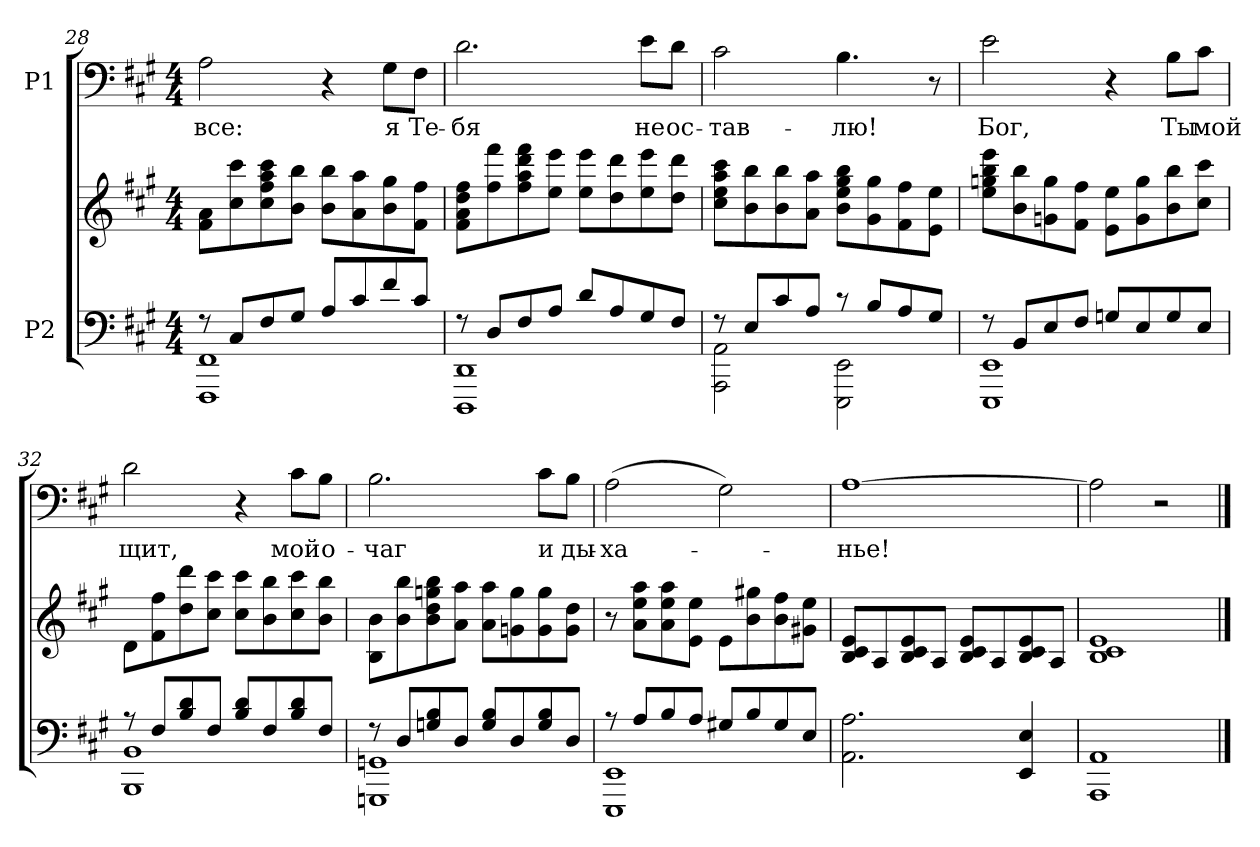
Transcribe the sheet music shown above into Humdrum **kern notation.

**kern	**kern	**kern	**text
*part2	*part2	*part1	*part1
*staff3	*staff2	*staff1	*staff1
*I"P2	*	*I"P1	*
*clefF4	*clefG2	*clefF4	*
*k[f#c#g#]	*k[f#c#g#]	*k[f#c#g#]	*
*A:	*A:	*A:	*
*M4/4	*M4/4	*M4/4	*
=28	=28	=28	=28
*^	*	*	*
!	!	!	!	!LO:LY:b:color=#000000
8r	1FFF#i 1FF#i	8f#i\ 8aiL	2Ai\	все:
8C#i/L	.	8cc#i\ 8ccc#i	.	.
8F#i/	.	8cc#i\ 8ff#i 8aai 8ccc#i	.	.
8G#i/J	.	8bi\ 8bbiJ	.	.
8Ai/L	.	8bi\ 8bbiL	4r	.
8c#i/	.	8ai\ 8aai	.	.
!	!	!	!	!LO:LY:b:color=#000000
8f#i/	.	8bi\ 8gg#i	8G#i\L	я
!	!	!	!	!LO:LY:b:color=#000000
8c#i/J	.	8f#i\ 8ff#iJ	8F#i\J	Те-
!!LO:LB:g=z
=29	=29	=29	=29	=29
!	!	!	!	!LO:LY:b:color=#000000
8r	1DDDi 1DDi	8f#i\ 8ai 8ddi 8ff#iL	2.di\	-бя
8Di/L	.	8ff#i\ 8fff#i	.	.
8F#i/	.	8ff#i\ 8aai 8dddi 8fff#i	.	.
8Ai/J	.	8eei\ 8eeeiJ	.	.
8di/L	.	8eei\ 8eeeiL	.	.
8Ai/	.	8ddi\ 8dddi	.	.
!	!	!	!	!LO:LY:b:color=#000000
8G#i/	.	8eei\ 8eeei	8ei\L	не
!	!	!	!	!LO:LY:b:color=#000000
8F#i/J	.	8ddi\ 8dddiJ	8di\J	ос-
=30	=30	=30	=30	=30
!	!	!	!	!LO:LY:b:color=#000000
8r	2AAAi\ 2AAi	8cc#i\ 8eei 8aai 8ccc#iL	2c#i\	-тав-
8Ei/L	.	8bi\ 8bbi	.	.
8c#i/	.	8bi\ 8bbi	.	.
8Ai/J	.	8ai\ 8aaiJ	.	.
!	!	!	!	!LO:LY:b:color=#000000
8r	2EEEi\ 2EEi	8bi\ 8eei 8gg#i 8bbiL	4.Bi\	-лю!
8Bi/L	.	8g#i\ 8gg#i	.	.
8Ai/	.	8f#i\ 8ff#i	.	.
8G#i/J	.	8ei\ 8eeiJ	8r	.
=31	=31	=31	=31	=31
!	!	!	!	!LO:LY:b:color=#000000
8r	1EEEi 1EEi	8eei\ 8ggni 8bbi 8eeeiL	2ei\	Бог,
8BBi/L	.	8bi\ 8bbi	.	.
8Ei/	.	8gni\ 8ggi	.	.
8F#i/J	.	8f#i\ 8ff#iJ	.	.
8Gni/L	.	8ei\ 8eeiL	4r	.
8Ei/	.	8gi\ 8ggi	.	.
!	!	!	!	!LO:LY:b:color=#000000
8Gi/	.	8bi\ 8bbi	8Bi\L	Ты
!	!	!	!	!LO:LY:b:color=#000000
8Ei/J	.	8cc#i\ 8ccc#iJ	8c#i\J	мой
=32	=32	=32	=32	=32
!	!	!	!	!LO:LY:b:color=#000000
8r	1BBBi 1BBi	8di\L	2di\	щит,
8F#i/L	.	8f#i\ 8ff#i	.	.
8Bi/ 8di	.	8ddi\ 8dddi	.	.
8F#i/J	.	8cc#i\ 8ccc#iJ	.	.
8Bi/ 8diL	.	8cc#i\ 8ccc#iL	4r	.
8F#i/	.	8bi\ 8bbi	.	.
!	!	!	!	!LO:LY:b:color=#000000
8Bi/ 8di	.	8cc#i\ 8ccc#i	8c#i\L	мой
!	!	!	!	!LO:LY:b:color=#000000
8F#i/J	.	8bi\ 8bbiJ	8Bi\J	о-
!!LO:LB:g=z
=33	=33	=33	=33	=33
!	!	!	!	!LO:LY:b:color=#000000
8r	1GGGni 1GGni	8Bi\ 8biL	2.Bi\	-чаг
8Di/L	.	8bi\ 8bbi	.	.
8Gni/ 8Bi	.	8bi\ 8ddi 8ggni 8bbi	.	.
8Di/J	.	8ai\ 8aaiJ	.	.
8Gi/ 8BiL	.	8ai\ 8aaiL	.	.
8Di/	.	8gni\ 8ggi	.	.
!	!	!	!	!LO:LY:b:color=#000000
8Gi/ 8Bi	.	8gi\ 8ggi	8c#i\L	и
!	!	!	!	!LO:LY:b:color=#000000
8Di/J	.	8gi\ 8ddiJ	8Bi\J	ды-
=34	=34	=34	=34	=34
!	!	!	!	!LO:LY:b:color=#000000
8r	1EEEi 1EEi	8r	(2Ai\	ха-
8Ai/L	.	8ai\ 8eei 8aaiL	.	.
8Bi/	.	8ai\ 8eei 8aai	.	.
8Ai/J	.	8ei\ 8eeiJ	.	.
8G#Xi/L	.	8ei\L	2G#i\)	.
8Bi/	.	8bi\ 8gg#Xi	.	.
8G#i/	.	8bi\ 8ff#i	.	.
8Ei/J	.	8g#Xi\ 8eeiJ	.	.
*v	*v	*	*	*
=35	=35	=35	=35
!	!	!	!LO:LY:b:color=#000000
2.AAi\ 2.Ai	8Bi/ 8c#i 8eiL	[>1Ai	-нье!
.	8Ai/	.	.
.	8Bi/ 8c#i 8ei	.	.
.	8Ai/J	.	.
.	8Bi/ 8c#i 8eiL	.	.
.	8Ai/	.	.
4EEi/ 4Ei	8Bi/ 8c#i 8ei	.	.
.	8Ai/J	.	.
=36	=36	=36	=36
1AAAi 1AAi	1Bi 1c#i 1ei	2Ai\]	.
.	.	2r	.
==	==	==	==
*-	*-	*-	*-
